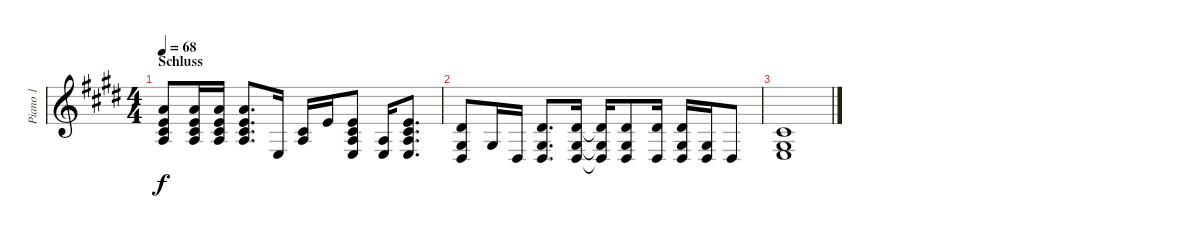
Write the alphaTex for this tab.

\track ("Piano 1" "Piano 1") {instrument acousticgrandpiano}
\staff {score}
\tuning (E4 B3 G3 D3 A2 E2) {hide}
\ts (4 4)
\section ("" "Schluss")
\tempo 68
\clef g2
\ks e
(0.1 2.2 2.3 19.4).8{dy f} (0.1 2.2 2.3 19.4).16 (0.1 2.2 2.3 19.4).16 (0.1 2.2 2.3 19.4).8{d} 2.4.16 (2.2 2.3).16 0.1.16 (0.1 2.2 2.3 2.4).8 (2.3 2.4).16 (0.1 2.2 2.3 2.4).8{d} |
(4.2 1.3 1.4).8 1.3.16 1.4.16 (4.2 1.3 1.4).8{d} (4.2 1.3 1.4).16 (4.2{t} 1.3{t} 1.4{t}).16 (4.2 1.3 1.4).8 (4.2 1.4).16 (4.2 1.3 1.4).16 (1.3 1.4).16 1.4.8 |
(2.2 1.3 2.4).1
